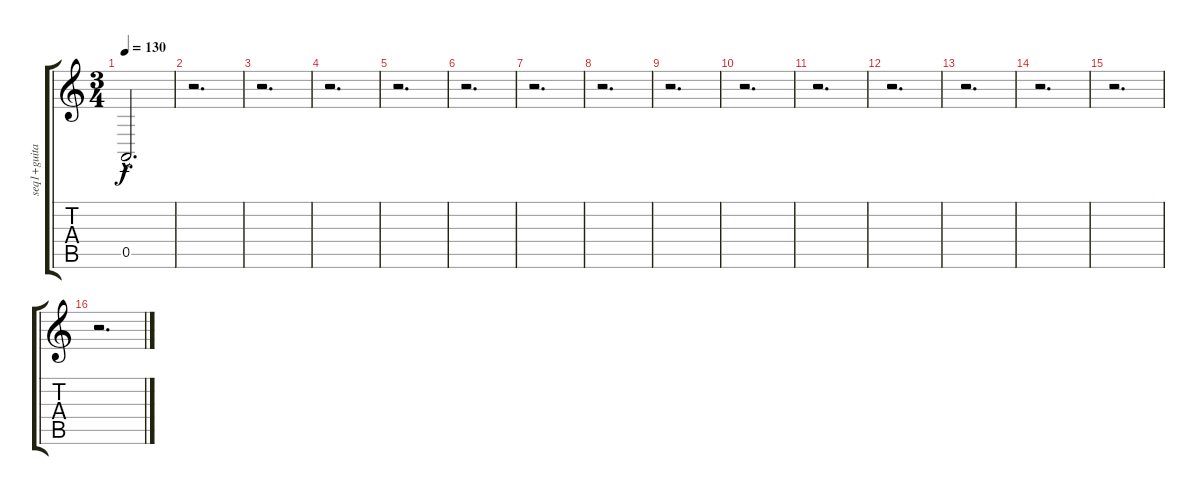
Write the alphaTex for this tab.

\track ("seq1+guitar" "seq1+guita") {instrument electricpiano1}
\staff {score tabs}
\tuning (E4 B3 G3 D3 A2 E2) {hide}
\ts (3 4)
\tempo 130
\clef g2
\ks c
0.5{hac t}.2{d dy f} |
r.2{d} |
r.2{d} |
r.2{d} |
r.2{d} |
r.2{d} |
r.2{d} |
r.2{d} |
r.2{d} |
r.2{d} |
r.2{d} |
r.2{d} |
r.2{d} |
r.2{d} |
r.2{d} |
r.2{d}
